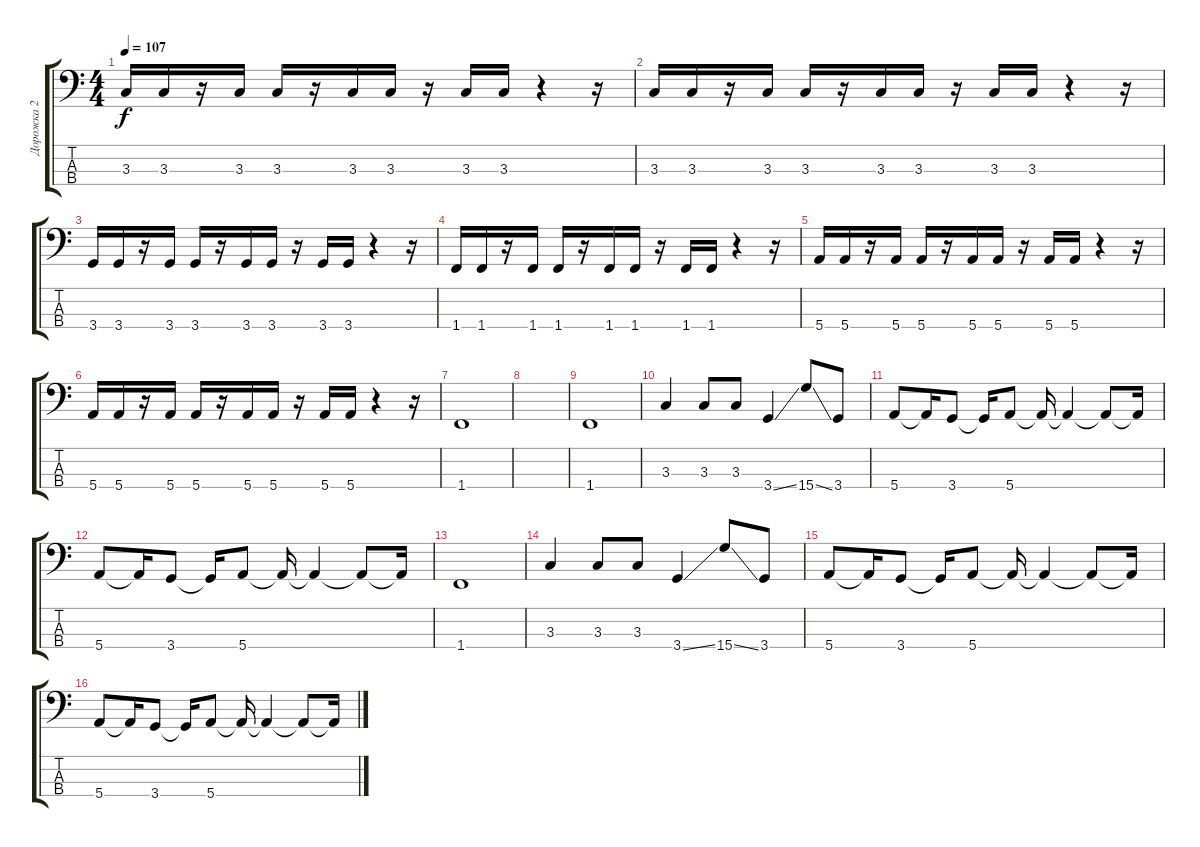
\track ("Дорожка 2" "Дорожка 2") {instrument fretlessbass}
\staff {score tabs}
\tuning (G2 D2 A1 E1) {hide}
\ts (4 4)
\tempo 107
\clef f4
\ks c
3.3.16{dy f} 3.3.16 r.16 3.3.16 3.3.16 r.16 3.3.16 3.3.16 r.16 3.3.16 3.3.16 r.4 r.16 |
3.3.16 3.3.16 r.16 3.3.16 3.3.16 r.16 3.3.16 3.3.16 r.16 3.3.16 3.3.16 r.4 r.16 |
3.4.16 3.4.16 r.16 3.4.16 3.4.16 r.16 3.4.16 3.4.16 r.16 3.4.16 3.4.16 r.4 r.16 |
1.4.16 1.4.16 r.16 1.4.16 1.4.16 r.16 1.4.16 1.4.16 r.16 1.4.16 1.4.16 r.4 r.16 |
5.4.16 5.4.16 r.16 5.4.16 5.4.16 r.16 5.4.16 5.4.16 r.16 5.4.16 5.4.16 r.4 r.16 |
5.4.16 5.4.16 r.16 5.4.16 5.4.16 r.16 5.4.16 5.4.16 r.16 5.4.16 5.4.16 r.4 r.16 |
1.4.1 |
|
1.4.1 |
3.3.4 3.3.8 3.3.8 3.4{ss}.4 15.4{ss}.8 3.4.8 |
5.4.8 5.4{t}.16 3.4.8 3.4{t}.16 5.4.8 5.4{t}.16 5.4{t}.4 5.4{t}.8 5.4{t}.16 |
5.4.8 5.4{t}.16 3.4.8 3.4{t}.16 5.4.8 5.4{t}.16 5.4{t}.4 5.4{t}.8 5.4{t}.16 |
1.4.1 |
3.3.4 3.3.8 3.3.8 3.4{ss}.4 15.4{ss}.8 3.4.8 |
5.4.8 5.4{t}.16 3.4.8 3.4{t}.16 5.4.8 5.4{t}.16 5.4{t}.4 5.4{t}.8 5.4{t}.16 |
5.4.8 5.4{t}.16 3.4.8 3.4{t}.16 5.4.8 5.4{t}.16 5.4{t}.4 5.4{t}.8 5.4{t}.16
